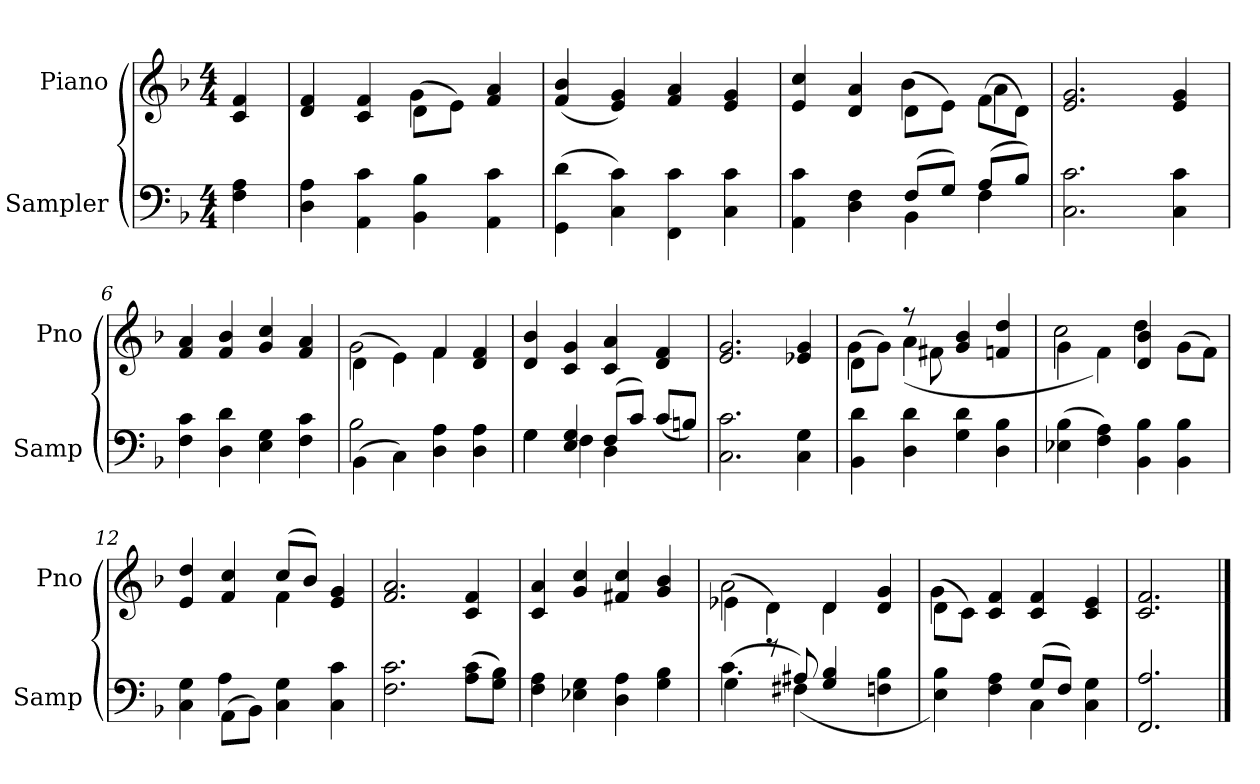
**kern	**kern
*part2	*part1
*staff2	*staff1
*I"Sampler	*I"Piano
*I'Samp	*I'Pno
*clefF4	*clefG2
*k[b-]	*k[b-]
*F:	*F:
*M4/4	*M4/4
=1	=1
4F 4A	4c 4f
=2	=2
*	*^
4D 4A	4d 4f	2ryy
4AA 4c	4c 4f	.
4BB- 4B-	(8d\L	4g
.	8e\J)	.
4AA 4c	4f 4a	4ryy
*	*v	*v
=3	=3
(4GG 4d	(4f 4b-
4C 4c)	4e 4g)
4FF 4c	4f 4a
4C 4c	4e 4g
=4	=4
*^	*^
4AA 4c	2ryy	4e 4cc	2ryy
4D 4F	.	4d 4a	.
(8F/L	4BB-	(8d\L	4b-
8G/J)	.	8e\J)	.
(8A/L	4F	(8f\L	4a
8B-/J)	.	8d\J)	.
*v	*v	*	*
*	*v	*v
=5	=5
2.C 2.c	2.e 2.g
4C 4c	4e 4g
=6	=6
4F 4c	4f 4a
4D 4d	4f 4b-
4E 4G	4g 4cc
4F 4c	4f 4a
=7	=7
*^	*^
(4BB-\	2B-	(4d\	2g
4C\)	.	4e\)	.
4D 4A	2ryy	4f/	4f
4D 4A	.	4d 4f	4ryy
*	*	*v	*v
=8	=8	=8
4G\	4G	4d 4b-
4E 4G	4F	4c 4g
(8F/L	4D	4c 4a
8c/J)	.	.
(8c/L	4ryy	4d 4f
8Bn/J)	.	.
*v	*v	*
=9	=9
2.C 2.c	2.e 2.g
4C 4G	4e-X 4g
=10	=10
*	*^
4BB- 4d	(8d\L	4g
.	8g\J)	.
4D 4d	8r	(4a
.	8f#X\	.
4G 4d	4g 4b-	2ryy
4D 4B-	4fn 4dd	.
=11	=11	=11
(4E-X 4B-	4g\	2cc
4F 4A)	4f\)	.
4BB- 4B-	4d 4b-	4dd
4BB- 4B-	(8g\L	4ryy
.	8f\J)	.
=12	=12	=12
*^	*	*
4C 4G	4ryy	4e 4dd	2ryy
(8AA\L	4A	4f 4cc	.
8BB-\J)	.	.	.
4C 4G	2ryy	(8cc/L	4f
.	.	8b-/J)	.
4C 4c	.	4e 4g	4ryy
*v	*v	*	*
*	*v	*v
=13	=13
2.F 2.c	2.f 2.a
(8A\ 8c\L	4c 4f
8G\ 8B-\J)	.
=14	=14
4F 4A	4c 4a
4E-X 4G	4g 4cc
4D 4A	4f#X 4cc
4G 4B-	4g 4b-
=15	=15
*^	*^
(4G\	4.c	(4e-X\	2a
8r	.	4d\)	.
8A#X/)	(4F#X	.	.
4G 4B-	.	4d/	4d
.	4.ryy	.	.
4Fn 4B-	.	4d 4g	4ryy
=16	=16	=16	=16
4E 4B-)	2ryy	(8d\L	4g
.	.	8c\J)	.
4F 4A	.	4c 4f	2.ryy
(8G/L	4C	4c 4f	.
8F/J)	.	.	.
4C 4G	4ryy	4c 4e	.
*v	*v	*	*
*	*v	*v
=17	=17
2.FF 2.A	2.c 2.f
==	==
*-	*-
